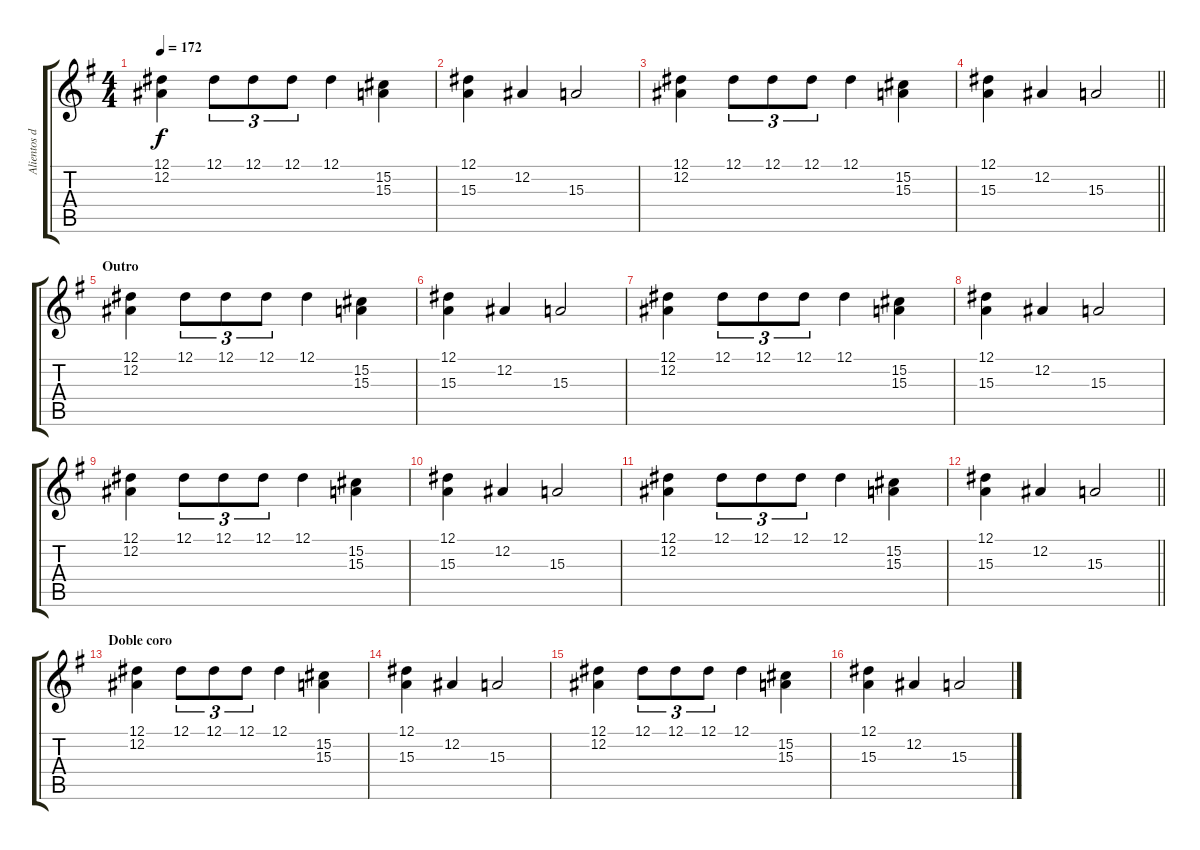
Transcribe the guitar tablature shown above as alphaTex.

\track ("Alientos de metal" "Alientos d") {instrument brasssection}
\staff {score tabs}
\tuning (Eb4 Bb3 Gb3 Db3 Ab2 Eb2) {hide}
\ts (4 4)
\tempo 172
\clef g2
\ks eminor
(12.1 12.2).4{dy f} 12.1.8{tu (3 2)} 12.1.8{tu (3 2)} 12.1.8{tu (3 2)} 12.1.4 (15.2 15.3).4 |
(12.1 15.3).4 12.2.4 15.3.2 |
(12.1 12.2).4 12.1.8{tu (3 2)} 12.1.8{tu (3 2)} 12.1.8{tu (3 2)} 12.1.4 (15.2 15.3).4 |
\barLineRight lightlight
(12.1 15.3).4 12.2.4 15.3.2 |
\section ("" "Outro")
(12.1 12.2).4{volume 12} 12.1.8{tu (3 2)} 12.1.8{tu (3 2)} 12.1.8{tu (3 2)} 12.1.4 (15.2 15.3).4 |
(12.1 15.3).4 12.2.4 15.3.2 |
(12.1 12.2).4 12.1.8{tu (3 2)} 12.1.8{tu (3 2)} 12.1.8{tu (3 2)} 12.1.4 (15.2 15.3).4 |
(12.1 15.3).4 12.2.4 15.3.2 |
(12.1 12.2).4 12.1.8{tu (3 2)} 12.1.8{tu (3 2)} 12.1.8{tu (3 2)} 12.1.4 (15.2 15.3).4 |
(12.1 15.3).4 12.2.4 15.3.2 |
(12.1 12.2).4 12.1.8{tu (3 2)} 12.1.8{tu (3 2)} 12.1.8{tu (3 2)} 12.1.4 (15.2 15.3).4 |
\barLineRight lightlight
(12.1 15.3).4 12.2.4 15.3.2 |
\section ("" "Doble coro")
(12.1 12.2).4{volume 12} 12.1.8{tu (3 2)} 12.1.8{tu (3 2)} 12.1.8{tu (3 2)} 12.1.4 (15.2 15.3).4 |
(12.1 15.3).4 12.2.4 15.3.2 |
(12.1 12.2).4 12.1.8{tu (3 2)} 12.1.8{tu (3 2)} 12.1.8{tu (3 2)} 12.1.4 (15.2 15.3).4 |
(12.1 15.3).4 12.2.4 15.3.2
